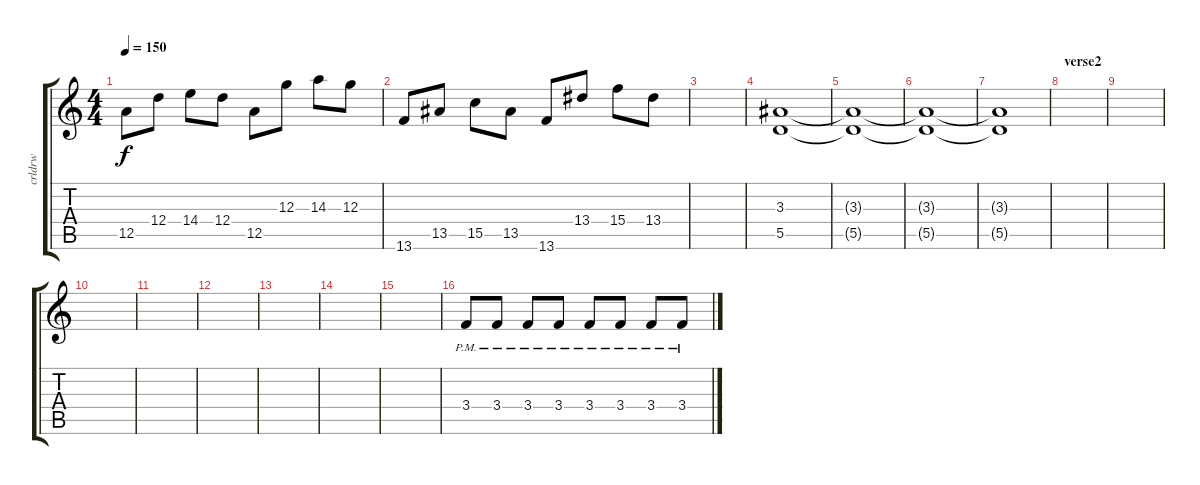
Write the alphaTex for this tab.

\track ("crldrw" "crldrw") {instrument distortionguitar}
\staff {score tabs}
\tuning (E4 B3 G3 D3 A2 E2) {hide}
\ts (4 4)
\tempo 150
\clef g2
\ks c
12.5.8{dy f} 12.4.8 14.4.8 12.4.8 12.5.8 12.3.8 14.3.8 12.3.8 |
13.6.8 13.5.8 15.5.8 13.5.8 13.6.8 13.4.8 15.4.8 13.4.8 |
|
(3.3 5.5).1 |
(3.3{t} 5.5{t}).1 |
(3.3{t} 5.5{t}).1 |
(3.3{t} 5.5{t}).1 |
\section ("" "verse2")
|
|
|
|
|
|
|
|
3.4{pm}.8 3.4{pm}.8 3.4{pm}.8 3.4{pm}.8 3.4{pm}.8 3.4{pm}.8 3.4{pm}.8 3.4{pm}.8
